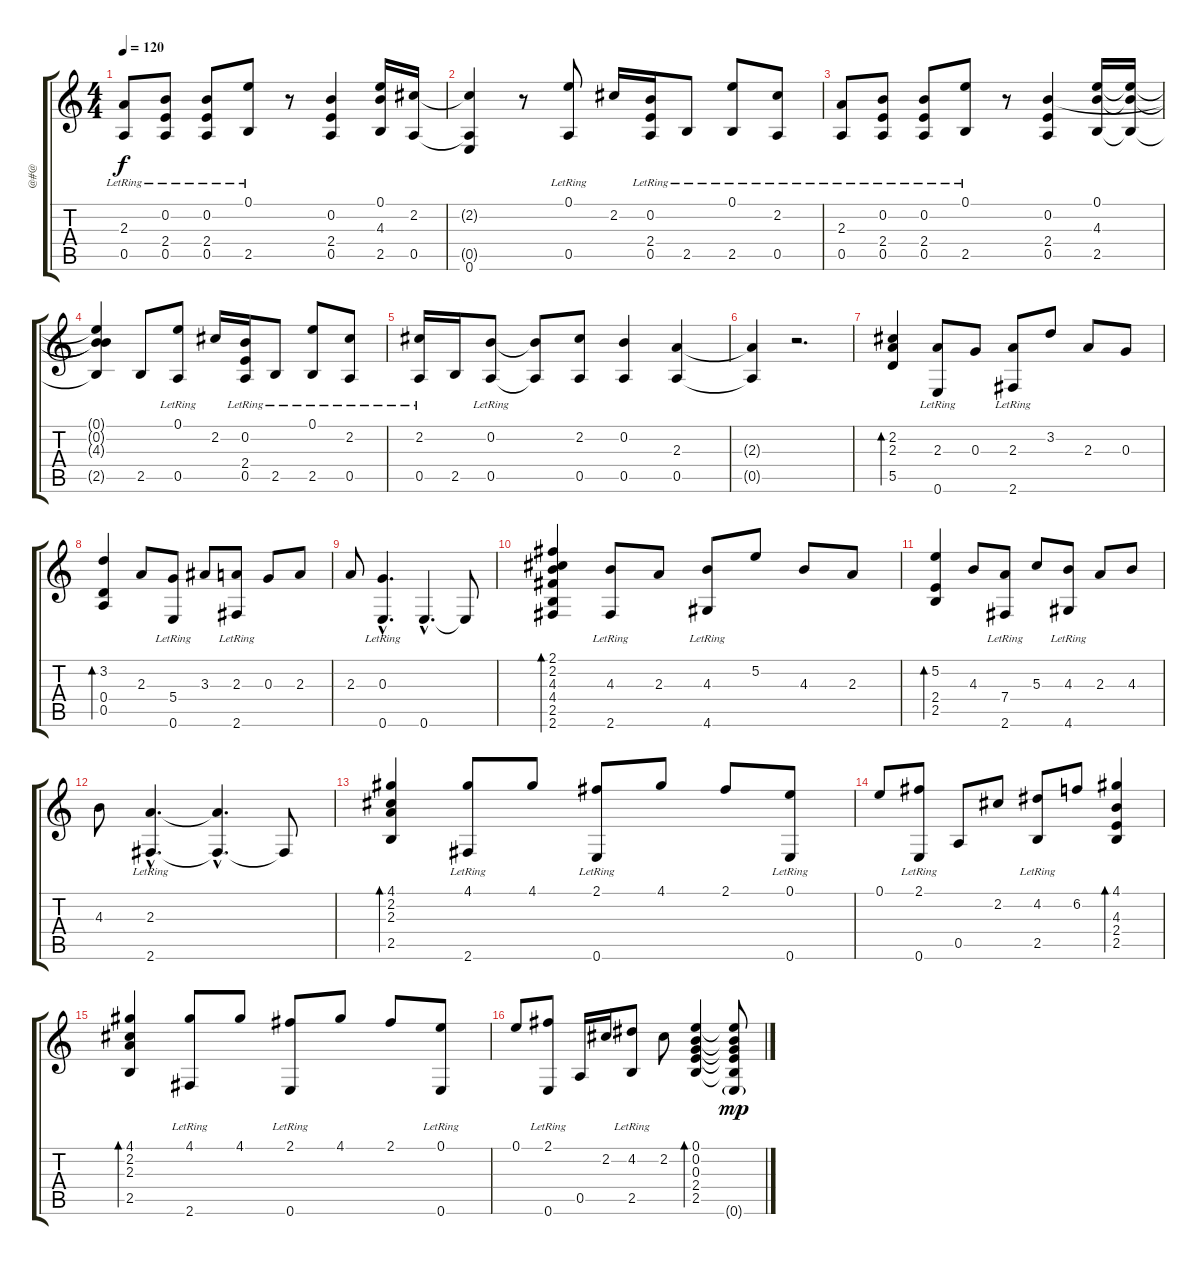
\track ("@#@" "@#@") {instrument acousticguitarnylon}
\staff {score tabs}
\tuning (E4 B3 G3 D3 A2 E2) {hide}
\ts (4 4)
\tempo 120
\clef g2
\ks c
(2.3 0.5{lr}).8{dy f} (0.2 2.4 0.5{lr}).8 (0.2 2.4 0.5{lr}).8 (0.1 2.5{lr}).8 r.8 (0.2 2.4 0.5).4 (0.1 4.3 2.5).16 (2.2 0.5).16 |
(2.2{t} 0.5{t} 0.6).4 r.8 (0.1 0.5{lr}).8 2.2.16 (0.2 2.4 0.5{lr}).16 2.5{lr}.8 (0.1 2.5{lr}).8 (2.2 0.5{lr}).8 |
(2.3 0.5{lr}).8 (0.2 2.4 0.5{lr}).8 (0.2 2.4 0.5{lr}).8 (0.1 2.5{lr}).8 r.8 (0.2 2.4 0.5).4 (0.1 4.3 2.5).16 (0.1{t} 4.3{t} 2.5{t}).16 |
(0.1{t} 0.2{t} 4.3{t} 2.5{t}).4 2.5.8 (0.1 0.5{lr}).8 2.2.16 (0.2 2.4 0.5{lr}).16 2.5{lr}.8 (0.1 2.5{lr}).8 (2.2 0.5{lr}).8 |
(2.2 0.5{lr}).16 2.5.16 (0.2 0.5{lr}).8 (0.2{t} 0.5{t}).8 (2.2 0.5).8 (0.2 0.5).4 (2.3 0.5).4 |
(2.3{t} 0.5{t}).4 r.2{d} |
(2.2 2.3 5.5).4{bd 240} (2.3 0.6{lr}).8 0.3.8 (2.3 2.6{lr}).8 3.2.8 2.3.8 0.3.8 |
(3.2 0.4 0.5).4{bd 240} 2.3.8 (5.4 0.6{lr}).8 3.3.8 (2.3 2.6{lr}).8 0.3.8 2.3.8 |
2.3.8 (0.3{hac} 0.6{hac lr}).4{d} 0.6{hac}.4{d} 0.6{t}.8 |
(2.1 2.2 4.3 4.4 2.5 2.6).4{bd 240} (4.3 2.6{lr}).8 2.3.8 (4.3 4.6{lr}).8 5.2.8 4.3.8 2.3.8 |
(5.2 2.4 2.5).4{bd 240} 4.3.8 (7.4 2.6{lr}).8 5.3.8 (4.3 4.6{lr}).8 2.3.8 4.3.8 |
4.3.8 (2.3{hac} 2.6{hac lr}).4{d} (2.3{hac t} 2.6{hac t}).4{d} 2.6{t}.8 |
(4.1 2.2 2.3 2.5).4{bd 240} (4.1 2.6{lr}).8 4.1.8 (2.1 0.6{lr}).8 4.1.8 2.1.8 (0.1 0.6{lr}).8 |
0.1.8 (2.1 0.6{lr}).8 0.5.8 2.2.8 (4.2 2.5{lr}).8 6.2.8 (4.1 4.3 2.4 2.5).4{bd 480} |
(4.1 2.2 2.3 2.5).4{bd 240} (4.1 2.6{lr}).8 4.1.8 (2.1 0.6{lr}).8 4.1.8 2.1.8 (0.1 0.6{lr}).8 |
0.1.8 (2.1 0.6{lr}).8 0.5.16 2.2.16 (4.2 2.5{lr}).8 2.2.8 (0.1 0.2 0.3 2.4 2.5).4{bd 480} (0.1{t} 0.2{t} 0.3{t} 2.4{t} 2.5{t} 0.6{g}).8{dy mp}
